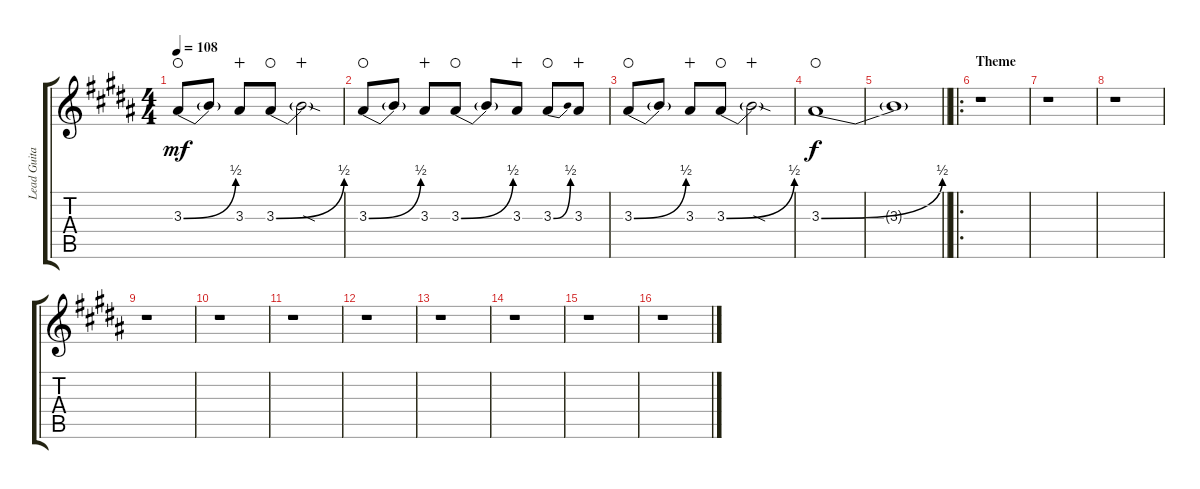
\track ("Lead Guitar" "Lead Guita") {instrument distortionguitar}
\staff {score tabs}
\tuning (E4 B3 G3 D3 A2 E2) {hide}
\ts (4 4)
\tempo 108
\clef g2
\ks g#minor
3.3{be (bend 0 0 60 2)}.8{dy mf waho} 3.3{t}.8 3.3.8{wahc} 3.3{be (bend 0 0 60 2)}.8{waho} 3.3{sod t}.2{wahc} |
3.3{be (bend 0 0 60 2)}.8{waho} 3.3{t}.8 3.3.8{wahc} 3.3{be (bend 0 0 60 2)}.8{waho} 3.3{t}.8 3.3.8{wahc} 3.3{be (bend 0 0 60 2)}.8{waho} 3.3.8{wahc} |
3.3{be (bend 0 0 60 2)}.8{waho} 3.3{t}.8 3.3.8{wahc} 3.3{be (bend 0 0 60 2)}.8{waho} 3.3{sod t}.2{wahc} |
3.3{be (bend 0 0 60 2)}.1{dy f volume 0 waho} |
\barLineRight lightlight
3.3{t}.1 |
\ro
\section ("" "Theme")
r.1 |
r.1 |
r.1 |
r.1 |
r.1 |
r.1 |
r.1 |
r.1 |
r.1 |
r.1 |
r.1
